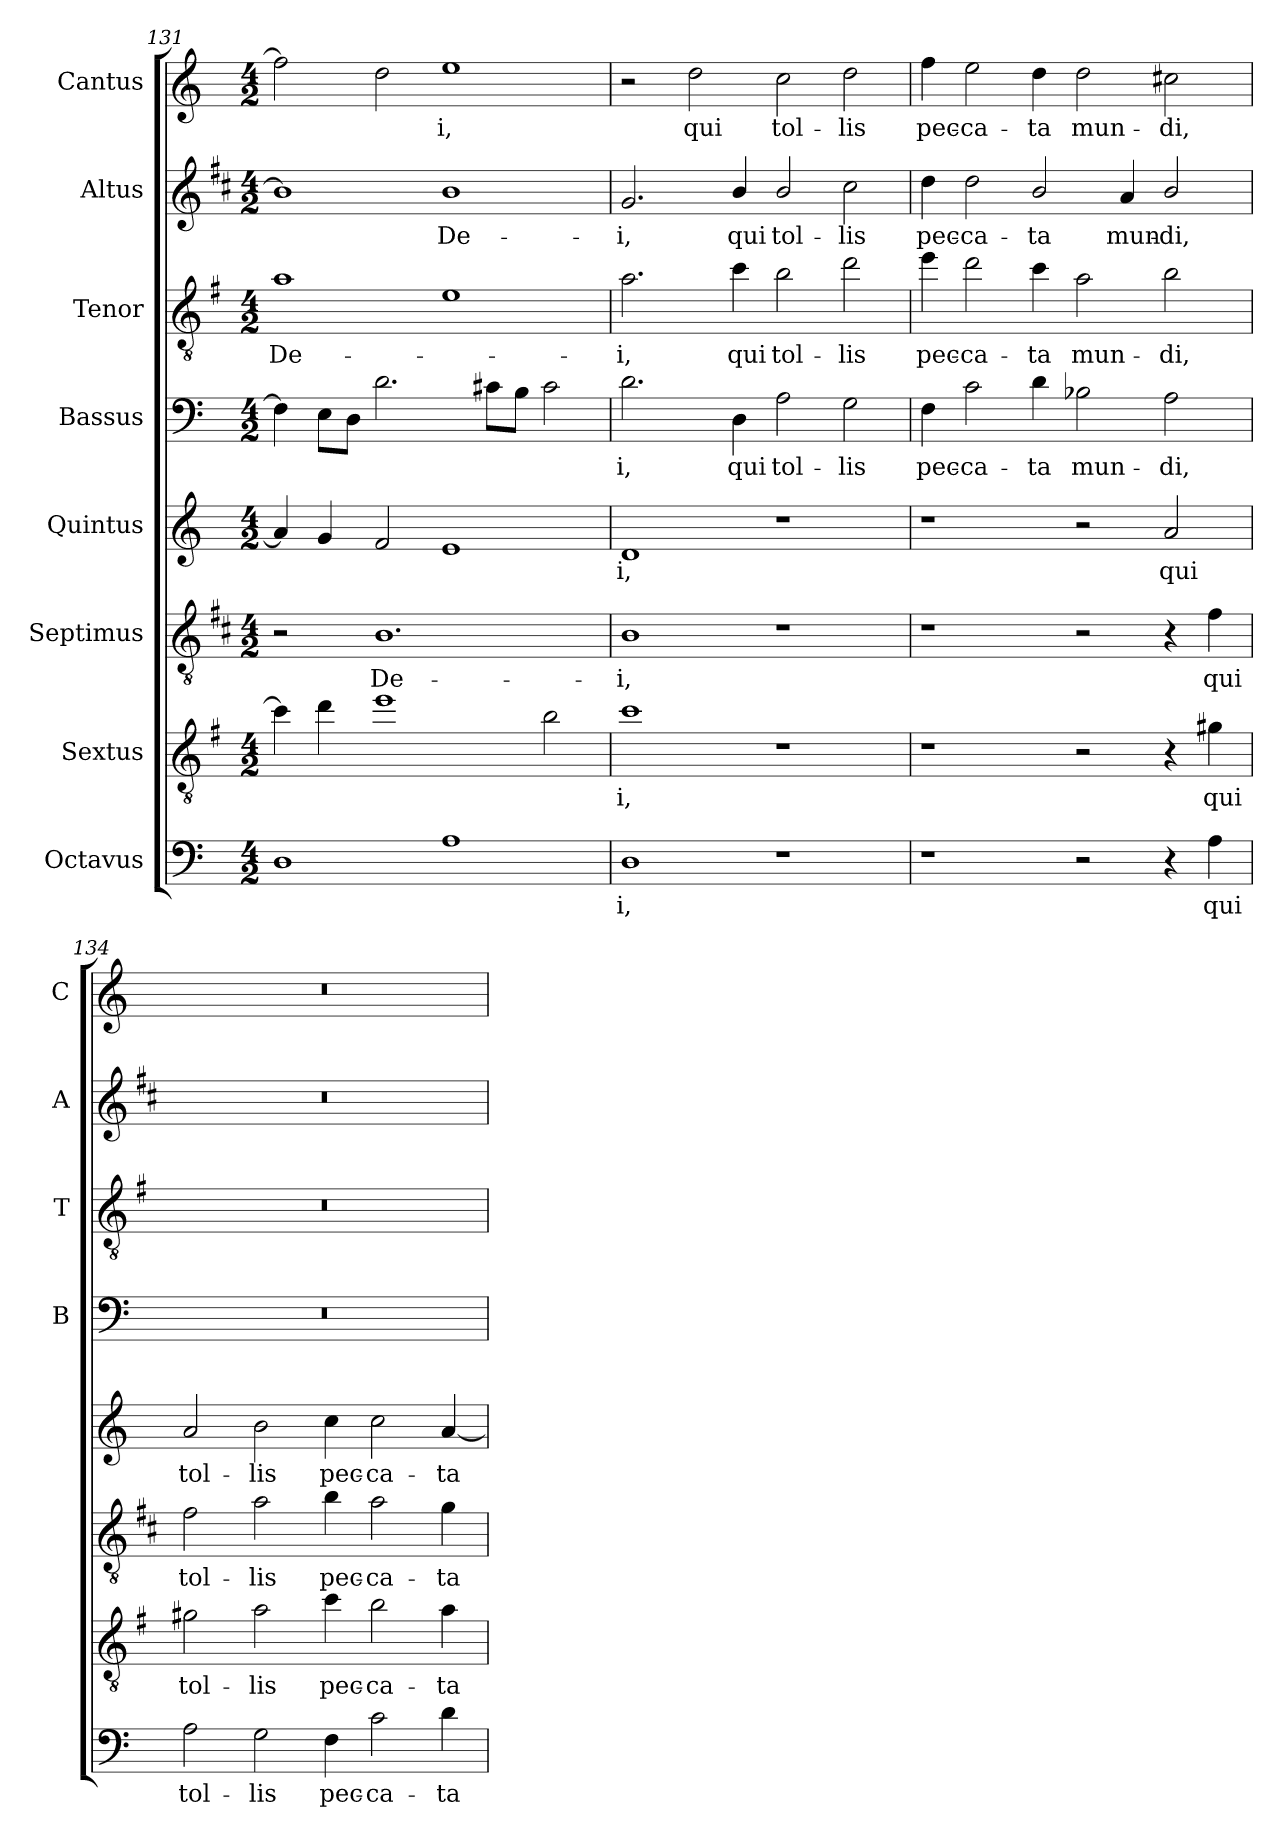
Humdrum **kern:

**kern	**text	**kern	**text	**kern	**text	**kern	**text	**kern	**text	**kern	**text	**kern	**text	**kern	**text
*part8	*part8	*part7	*part7	*part6	*part6	*part5	*part5	*part4	*part4	*part3	*part3	*part2	*part2	*part1	*part1
*staff8	*staff8	*staff7	*staff7	*staff6	*staff6	*staff5	*staff5	*staff4	*staff4	*staff3	*staff3	*staff2	*staff2	*staff1	*staff1
*I"Octavus	*	*I"Sextus	*	*I"Septimus	*	*I"Quintus	*	*I"Bassus	*	*I"Tenor	*	*I"Altus	*	*I"Cantus	*
*	*	*	*	*	*	*	*	*I'B	*	*I'T	*	*I'A	*	*I'C	*
*clefF4	*	*clefGv2	*	*clefGv2	*	*clefG2	*	*clefF4	*	*clefGv2	*	*clefG2	*	*clefG2	*
*	*	*ITrd4c7	*	*ITrd1c2	*	*	*	*	*	*ITrd4c7	*	*ITrd1c2	*	*	*
*k[]	*	*k[]	*	*k[]	*	*k[]	*	*k[]	*	*k[]	*	*k[]	*	*k[]	*
*C:	*	*C:	*	*C:	*	*C:	*	*C:	*	*C:	*	*C:	*	*C:	*
*M4/2	*	*M4/2	*	*M4/2	*	*M4/2	*	*M4/2	*	*M4/2	*	*M4/2	*	*M4/2	*
=131	=131	=131	=131	=131	=131	=131	=131	=131	=131	=131	=131	=131	=131	=131	=131
!	!	!	!	!	!	!	!	!	!	!	!LO:LY:b	!	!	!	!
1D	.	4f\]	.	2r	.	4a/]	.	4F\]	.	1d	De-	1a]	.	2ff\]	.
.	.	4g\	.	.	.	4g/	.	8E\L	.	.	.	.	.	.	.
.	.	.	.	.	.	.	.	8D\J	.	.	.	.	.	.	.
!	!	!	!	!	!LO:LY:b	!	!	!	!	!	!	!	!	!	!
.	.	1a	.	1.A	De-	2f/	.	2.d\	.	.	.	.	.	2dd\	.
!	!	!	!	!	!	!	!	!	!	!	!	!	!LO:LY:b	!	!LO:LY:b
1A	.	.	.	.	.	1e	.	.	.	1A	.	1a	De-	1ee	-i,
.	.	.	.	.	.	.	.	8c#X\L	.	.	.	.	.	.	.
.	.	.	.	.	.	.	.	8B\J	.	.	.	.	.	.	.
.	.	2e\	.	.	.	.	.	2c#\	.	.	.	.	.	.	.
!!LO:LB:g=z
=132	=132	=132	=132	=132	=132	=132	=132	=132	=132	=132	=132	=132	=132	=132	=132
!	!LO:LY:b	!	!LO:LY:b	!	!LO:LY:b	!	!LO:LY:b	!	!LO:LY:b	!	!LO:LY:b	!	!LO:LY:b	!	!
1D	-i,	1f	-i,	1A	-i,	1d	-i,	2.d\	-i,	2.d\	-i,	2.f/	-i,	2r	.
!	!	!	!	!	!	!	!	!	!	!	!	!	!	!	!LO:LY:b
.	.	.	.	.	.	.	.	.	.	.	.	.	.	2dd\	qui
!	!	!	!	!	!	!	!	!	!LO:LY:b	!	!LO:LY:b	!	!LO:LY:b	!	!
.	.	.	.	.	.	.	.	4D\	qui	4f\	qui	4a/	qui	.	.
!	!	!	!	!	!	!	!	!	!LO:LY:b	!	!LO:LY:b	!	!LO:LY:b	!	!LO:LY:b
1r	.	1r	.	1r	.	1r	.	2A\	tol-	2e\	tol-	2a/	tol-	2cc\	tol-
!	!	!	!	!	!	!	!	!	!LO:LY:b	!	!LO:LY:b	!	!LO:LY:b	!	!LO:LY:b
.	.	.	.	.	.	.	.	2G\	-lis	2g\	-lis	2b\	-lis	2dd\	-lis
=133	=133	=133	=133	=133	=133	=133	=133	=133	=133	=133	=133	=133	=133	=133	=133
!	!	!	!	!	!	!	!	!	!LO:LY:b	!	!LO:LY:b	!	!LO:LY:b	!	!LO:LY:b
1r	.	1r	.	1r	.	1r	.	4F\	pec-	4a\	pec-	4cc\	pec-	4ff\	pec-
!	!	!	!	!	!	!	!	!	!LO:LY:b	!	!LO:LY:b	!	!LO:LY:b	!	!LO:LY:b
.	.	.	.	.	.	.	.	2c\	-ca-	2g\	-ca-	2cc\	-ca-	2ee\	-ca-
!	!	!	!	!	!	!	!	!	!LO:LY:b	!	!LO:LY:b	!	!LO:LY:b	!	!LO:LY:b
.	.	.	.	.	.	.	.	4d\	-ta	4f\	-ta	2a/	-ta	4dd\	-ta
!	!	!	!	!	!	!	!	!	!LO:LY:b	!	!LO:LY:b	!	!	!	!LO:LY:b
2r	.	2r	.	2r	.	2r	.	2B-X\	mun-	2d\	mun-	.	.	2dd\	mun-
!	!	!	!	!	!	!	!	!	!	!	!	!	!LO:LY:b	!	!
.	.	.	.	.	.	.	.	.	.	.	.	4g/	mun-	.	.
!	!	!	!	!	!	!	!LO:LY:b	!	!LO:LY:b	!	!LO:LY:b	!	!LO:LY:b	!	!LO:LY:b
4r	.	4r	.	4r	.	2a/	qui	2A\	-di,	2e\	-di,	2a/	-di,	2cc#X\	-di,
!	!LO:LY:b	!	!LO:LY:b	!	!LO:LY:b	!	!	!	!	!	!	!	!	!	!
4A\	qui	4c#X\	qui	4e\	qui	.	.	.	.	.	.	.	.	.	.
=134	=134	=134	=134	=134	=134	=134	=134	=134	=134	=134	=134	=134	=134	=134	=134
!	!LO:LY:b	!	!LO:LY:b	!	!LO:LY:b	!	!LO:LY:b	!	!	!	!	!	!	!	!
2A\	tol-	2c#X\	tol-	2e\	tol-	2a/	tol-	0r	.	0r	.	0r	.	0r	.
!	!LO:LY:b	!	!LO:LY:b	!	!LO:LY:b	!	!LO:LY:b	!	!	!	!	!	!	!	!
2G\	-lis	2d\	-lis	2g\	-lis	2b\	-lis	.	.	.	.	.	.	.	.
!	!LO:LY:b	!	!LO:LY:b	!	!LO:LY:b	!	!LO:LY:b	!	!	!	!	!	!	!	!
4F\	pec-	4f\	pec-	4a\	pec-	4cc\	pec-	.	.	.	.	.	.	.	.
!	!LO:LY:b	!	!LO:LY:b	!	!LO:LY:b	!	!LO:LY:b	!	!	!	!	!	!	!	!
2c\	-ca-	2e\	-ca-	2g\	-ca-	2cc\	-ca-	.	.	.	.	.	.	.	.
!	!LO:LY:b	!	!LO:LY:b	!	!LO:LY:b	!	!LO:LY:b	!	!	!	!	!	!	!	!
4d\	-ta	4d\	-ta	4f\	-ta	[4a/	-ta	.	.	.	.	.	.	.	.
=	=	=	=	=	=	=	=	=	=	=	=	=	=	=	=
*-	*-	*-	*-	*-	*-	*-	*-	*-	*-	*-	*-	*-	*-	*-	*-
